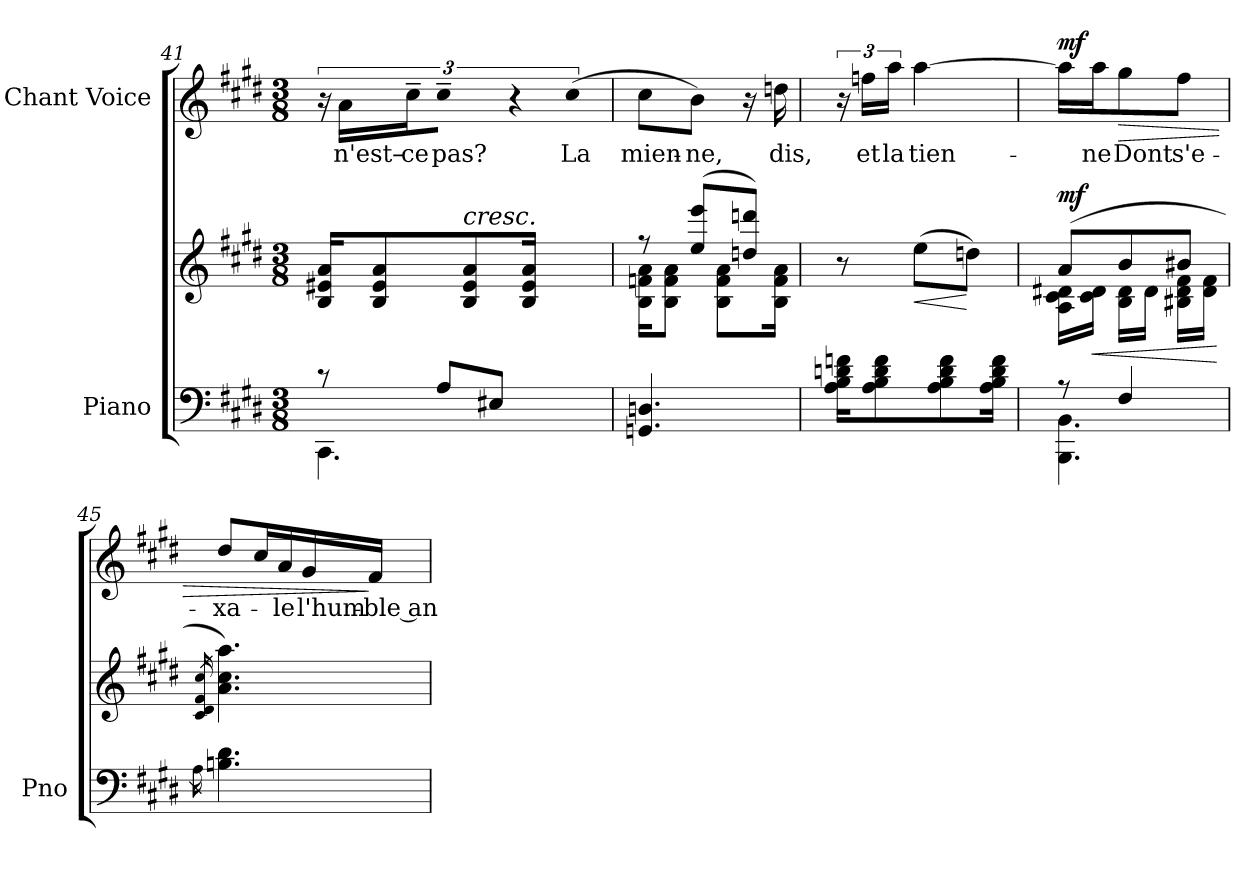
**kern	**kern	**dynam	**kern	**text	**dynam
*part2	*part2	*part2	*part1	*part1	*part1
*staff3	*staff2	*staff2/3	*staff1	*staff1	*staff1
*I"Piano	*	*	*I"Chant Voice	*	*
*I'Pno	*	*	*	*	*
*clefF4	*clefG2	*	*clefG2	*	*
*k[f#c#g#d#]	*k[f#c#g#d#]	*	*k[f#c#g#d#]	*	*
*M3/8	*M3/8	*	*M3/8	*	*
=41	=41	=41	=41	=41	=41
*^	*	*	*	*	*
8r	4.CC#\	16B/ 16e#X/ 16a/KL	.	24r	.	.
!	!	!	!	!	!LO:LY:b	!
.	.	.	.	24a\LL	n'est–	.
.	.	8B/ 8e#/ 8a/	.	.	.	.
!	!	!	!	!	!LO:LY:b	!
.	.	.	.	24cc#~\J	ce	.
!	!	!	!	!	!LO:LY:b	!
8A/L	.	.	.	8cc#~\J	pas?	.
!	!	!LO:TX:a:i:t=cresc.	!	!	!	!
.	.	8B/ 8e#/ 8a/	.	.	.	.
8E#X/J	.	.	.	16r	.	.
!	!	!	!	!	!LO:LY:b	!
.	.	16B/ 16e#/ 16a/Jk	.	(16cc#\	La	.
*v	*v	*	*	*	*	*
!!LO:LB:g=z
=42	=42	=42	=42	=42	=42
*	*^	*	*	*	*
!	!	!	!	!	!LO:LY:b	!
4.GGn/ 4.Dn/	8r	16B\ 16fn\ 16a\KL	.	8cc#\L	mien-	.
.	.	8B\ 8f\ 8a\J	.	.	.	.
!	!	!	!	!	!LO:LY:b	!
.	(8ee/ 8eee/L	.	.	8b\J)	-ne,	.
.	.	8B\ 8f\ 8a\L	.	.	.	.
.	8ddn/ 8dddn/J)	.	.	16r	.	.
!	!	!	!	!	!LO:LY:b	!
.	.	16B\ 16f\ 16a\Jk	.	16ddn\	dis,	.
*	*v	*v	*	*	*	*
=43	=43	=43	=43	=43	=43
16A\ 16B\ 16dn\ 16fn\KL	8r	.	24r	.	.
!	!	!	!	!LO:LY:b	!
.	.	.	24ffn\LL	et	.
8A\ 8B\ 8d\ 8f\	.	.	.	.	.
!	!	!	!	!LO:LY:b	!
.	.	.	24aa\JJ	la	.
!	!	!LO:HP:b	!	!LO:LY:b	!
.	(8ee\L	<	[4aa\	tien-	.
8A\ 8B\ 8d\ 8f\	.	.	.	.	.
.	8ddn\J)	[	.	.	.
16A\ 16B\ 16d\ 16f\Jk	.	.	.	.	.
=44	=44	=44	=44	=44	=44
*^	*	*	*	*	*
!	!	!	!LO:HP:b	!	!	!
*	*	*^	*	*	*	*
!	!	!	!	!LO:DY:n=1:a	!	!	!LO:DY:a
8r	4.BBB\ 4.BB\	(>8a/L	16A\ 16c#\ 16d#X\LL	< mf	16aa\LL]	.	mf
!	!	!	!	!	!	!LO:LY:b	!
.	.	.	16c#\ 16d#\JJ	.	16aa\J	-ne	.
!	!	!	!	!	!	!LO:LY:b	!LO:HP:b
4F#/	.	8b/	16B\ 16d#\LL	.	8gg#\	Dont	>
.	.	.	16d#\JJ	.	.	.	.
!	!	!	!	!	!	!LO:LY:b	!
.	.	8b#X/J	16B#X\ 16d#\ 16f#\LL	.	8ff#\J	s'e-	.
.	.	.	16d#\ 16f#\JJ	.	.	.	.
*v	*v	*	*	*	*	*	*
*	*v	*v	*	*	*	*
.	.	[	.	.	.
=45	=45	=45	=45	=45	=45
16qA\	16qc#/ 16qd#/ 16qf#/ 16qcc#/	.	.	.	.
!	!	!	!	!LO:LY:b	!
4.Bn\ 4.d#\	4.a\ 4.cc#\ 4.aa\)	.	8dd#/L	-xa-	.
.	.	.	16cc#/L	.	.
!	!	!	!	!LO:LY:b	!
.	.	.	16a/	-le	.
!	!	!	!	!LO:LY:b	!
.	.	.	16g#/	l'hum-	.
!	!	!	!	!LO:LY:b	!
.	.	.	16f#/JJ	-ble an-	]
=	=	=	=	=	=
*-	*-	*-	*-	*-	*-
